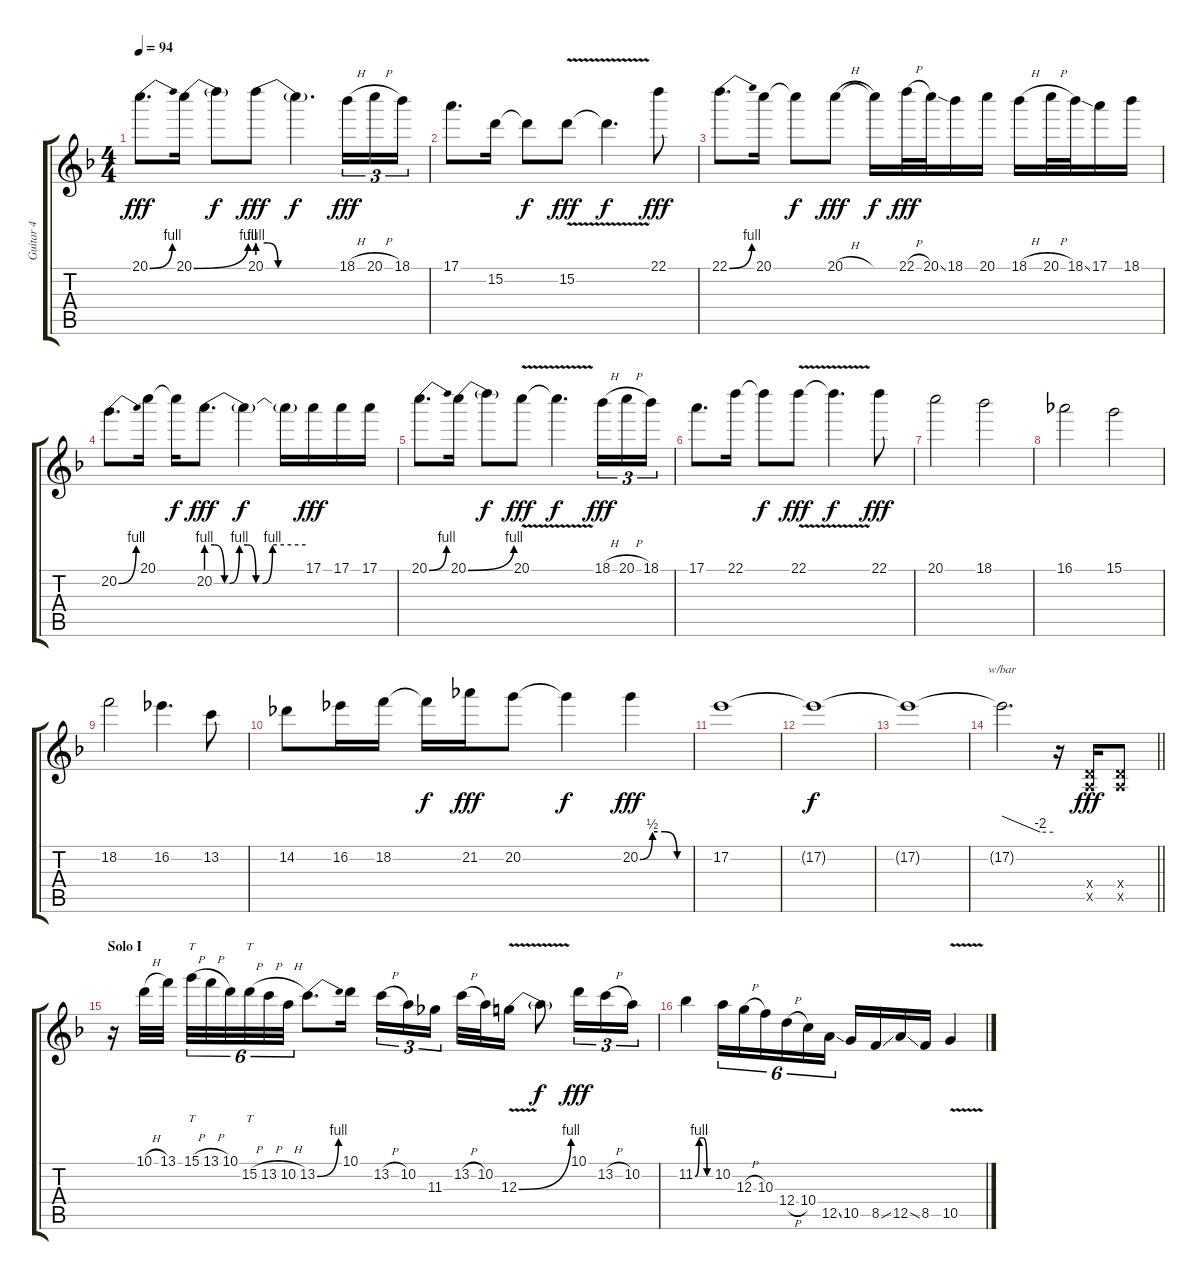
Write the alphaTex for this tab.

\track ("Guitar 4" "Guitar 4") {instrument distortionguitar}
\staff {score tabs}
\tuning (E4 B3 G3 D3 A2 E2) {hide}
\ts (4 4)
\tempo 94
\clef g2
\ks f
20.1{be (bend 0 0 60 4)}.8{d dy fff} 20.1{be (bend 0 0 60 4)}.16 20.1{t}.8{dy f} 20.1{be (custom 0 4 7 4 15 0 25 0 60 0)}.8{dy fff} 20.1{t}.4{d dy f} 18.1{h}.16{tu (3 2) dy fff} 20.1{h}.16{tu (3 2)} 18.1.16{tu (3 2)} |
17.1.8{d} 15.2.16 15.2{t}.8{dy f} 15.2{v}.8{dy fff} 15.2{t}.4{d dy f} 22.1.8{dy fff} |
22.1{be (bend 0 0 60 4)}.8{d} 20.1.16 20.1{t}.8{dy f} 20.1{h}.8{dy fff} 20.1{t}.16{dy f} 22.1{h}.32{dy fff} 20.1{ss}.32 18.1.16 20.1.16 18.1{h}.16 20.1{h}.32 18.1{ss}.32 17.1.16 18.1.16 |
20.2{be (bend 0 0 60 4)}.8{d} 20.1.16 20.1{t}.16{dy f} 20.2{be (custom 0 4 5 4 11 0 14 0 20 4 25 4 30 0 34 0 40 4 60 4)}.8{d dy fff} 20.2{t}.4{dy f} 20.2{t}.16 17.1.16{dy fff} 17.1.16 17.1.16 |
20.1{be (bend 0 0 60 4)}.8{d} 20.1{be (bend 0 0 60 4)}.16 20.1{t}.8{dy f} 20.1{v}.8{dy fff} 20.1{t}.4{d dy f} 18.1{h}.16{tu (3 2) dy fff} 20.1{h}.16{tu (3 2)} 18.1.16{tu (3 2)} |
17.1.8{d} 22.1.16 22.1{t}.8{dy f} 22.1{v}.8{dy fff} 22.1{t}.4{d dy f} 22.1.8{dy fff} |
20.1.2 18.1.2 |
16.1.2 15.1.2 |
18.2.2 16.2.4{d} 13.2.8 |
14.2.8 16.2.16 18.2.16 18.2{t}.16{dy f} 21.2.16{dy fff} 20.2.8 20.2{t}.4{dy f} 20.2{be (custom 0 0 15 2 30 2 45 0 60 0)}.4{dy fff} |
17.2.1 |
17.2{t}.1{dy f} |
17.2{t}.1 |
\barLineRight lightlight
17.2{t}.2{d tbe (custom default 0 0 45 -8 60 -8)} r.16 (0.4{x} 0.5{x}).16{dy fff} (0.4{x} 0.5{x}).8 |
\section ("" "Solo I")
r.16 10.1{h}.32 13.1.32 15.1{h}.32{tt tu (6 4)} 13.1{h}.32{tu (6 4)} 10.1.32{tu (6 4)} 15.2{h}.32{tt tu (6 4)} 13.2{h}.32{tu (6 4)} 10.2{h}.32{tu (6 4)} 13.2{be (bend 0 0 60 4)}.8{d} 10.1.16 13.2{h}.16{tu (3 2)} 10.2.16{tu (3 2)} 11.3.16{tu (3 2)} 13.2{h}.32 10.2.32 12.3{be (bend 0 0 60 4) v}.16 12.3{t}.8{dy f} 10.1.16{tu (3 2) dy fff} 13.2{h}.16{tu (3 2)} 10.2.16{tu (3 2)} |
11.2{be (custom 0 0 15 4 30 4 45 0 60 0)}.4 10.2.16{tu (6 4)} 12.3{h}.16{tu (6 4)} 10.3.16{tu (6 4)} 12.4{h}.16{tu (6 4)} 10.4.16{tu (6 4)} 12.5{ss}.16{tu (6 4)} 10.5.16 8.5{ss}.16 12.5{ss}.16 8.5.16 10.5{v}.4
